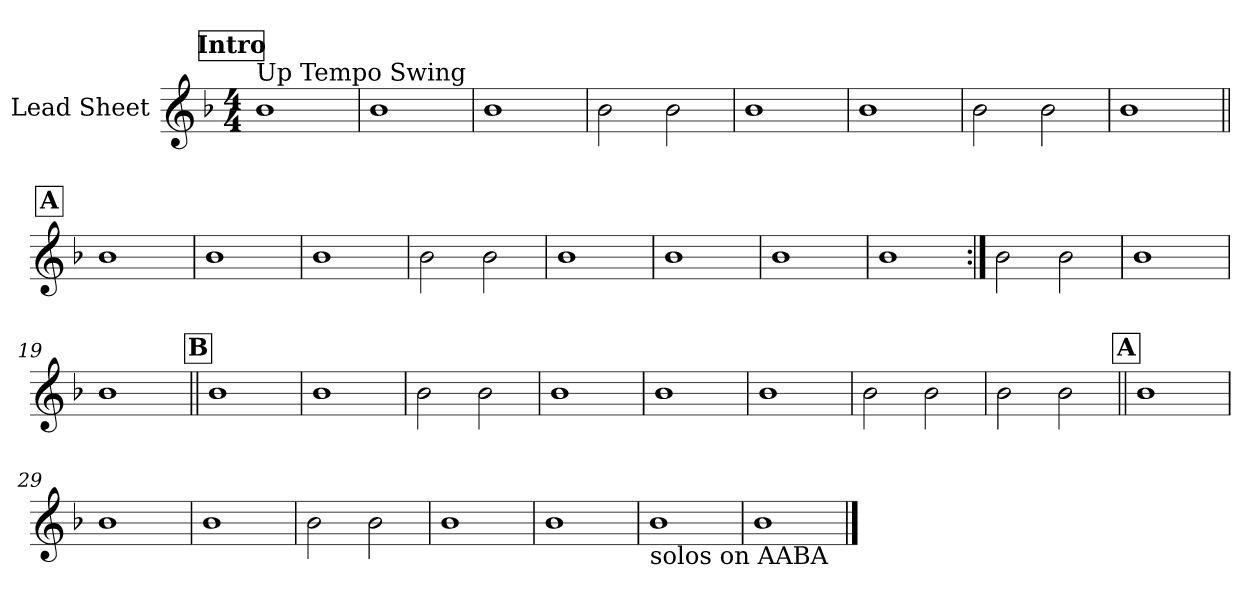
**kern
*part1
*staff1
*I"Lead Sheet
*clefG2
*k[b-]
*d:
*M4/4
!!LO:REH:place=s1:a:fs=14:t=Intro
=1
!LO:TX:a:t=Up Tempo Swing
1b-
=2
1b-
=3
1b-
=4
2b-\
2b-\
!!LO:LB:g=z
=5
1b-
=6
1b-
=7
2b-\
2b-\
=8
1b-
!!LO:LB:g=z
!!LO:REH:place=s1:a:fs=14:t=A
=9||
1b-
=10
1b-
=11
1b-
=12
2b-\
2b-\
!!LO:LB:g=z
=13
1b-
=14
1b-
=15
1b-
=16
1b-
!!LO:LB:g=z
=17:|!
2b-\
2b-\
=18
1b-
=19
1b-
!!LO:LB:g=z
!!LO:REH:place=s1:a:fs=14:t=B
=20||
1b-
=21
1b-
=22
2b-\
2b-\
=23
1b-
!!LO:LB:g=z
=24
1b-
=25
1b-
=26
2b-\
2b-\
=27
2b-\
2b-\
!!LO:LB:g=z
!!LO:REH:place=s1:a:fs=14:t=A
=28||
1b-
=29
1b-
=30
1b-
=31
2b-\
2b-\
!!LO:LB:g=z
=32
1b-
=33
1b-
=34
!LO:TX:b:t=solos on AABA
1b-
=35
1b-
==
*-
